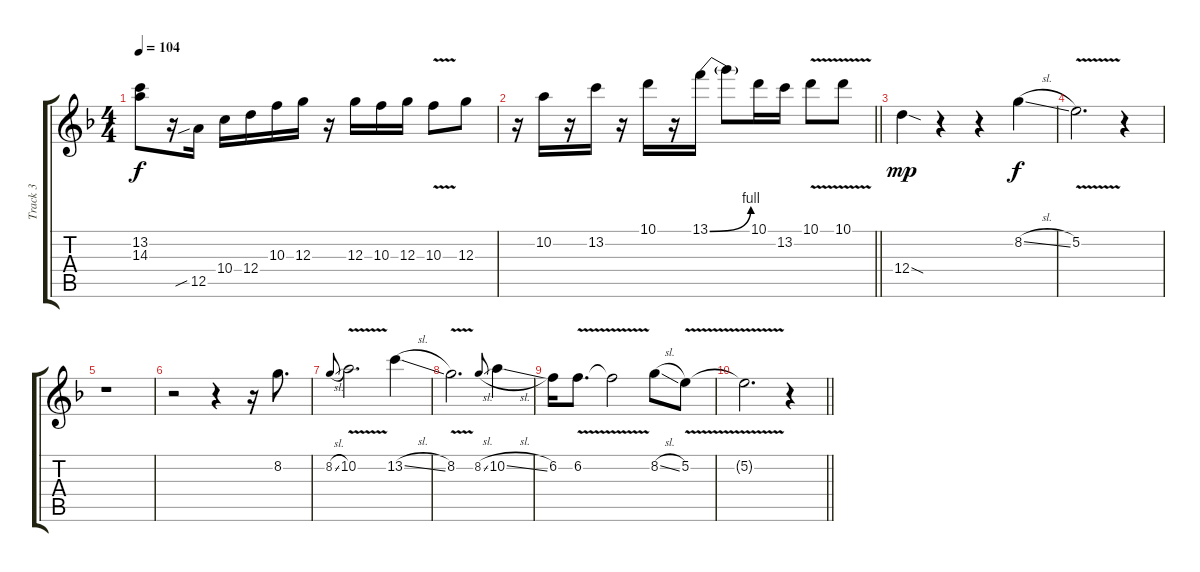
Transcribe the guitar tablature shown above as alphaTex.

\track ("Track 3" "Track 3") {instrument distortionguitar}
\staff {score tabs}
\tuning (E4 B3 G3 D3 A2 E2) {hide}
\ts (4 4)
\tempo 104
\clef g2
\ks dminor
(13.2{t} 14.3{t}).8{dy f} r.16 12.5{sib}.16 10.4.16 12.4.16 10.3.16 12.3.16 r.16 12.3.16 10.3.16 12.3.16 10.3{v}.8 12.3.8 |
\barLineRight lightlight
r.16 10.2.16 r.16 13.2.16 r.16 10.1.16 r.16 13.1{be (bend 0 0 60 4)}.16 13.1{t}.8 10.1.16 13.2.16 10.1{v}.8 10.1{v}.8 |
12.4{sod}.4{dy mp} r.4 r.4 8.2{sl}.4{dy f volume 5 balance 13 instrument distortionguitar} |
5.2{v}.2{d} r.4 |
r.1 |
r.2 r.4 r.16 8.2.8{d} |
8.2{sl}.8{gr onbeat} 10.2{v}.2{d} 13.2{sl}.4 |
8.2{v}.2{d} 8.2{sl}.8{gr onbeat} 10.2{sl}.4 |
6.2.16 6.2{v}.8{d} 6.2{t}.2 8.2{sl}.8 5.2{v}.8 |
\barLineRight lightlight
5.2{t}.2{d} r.4
